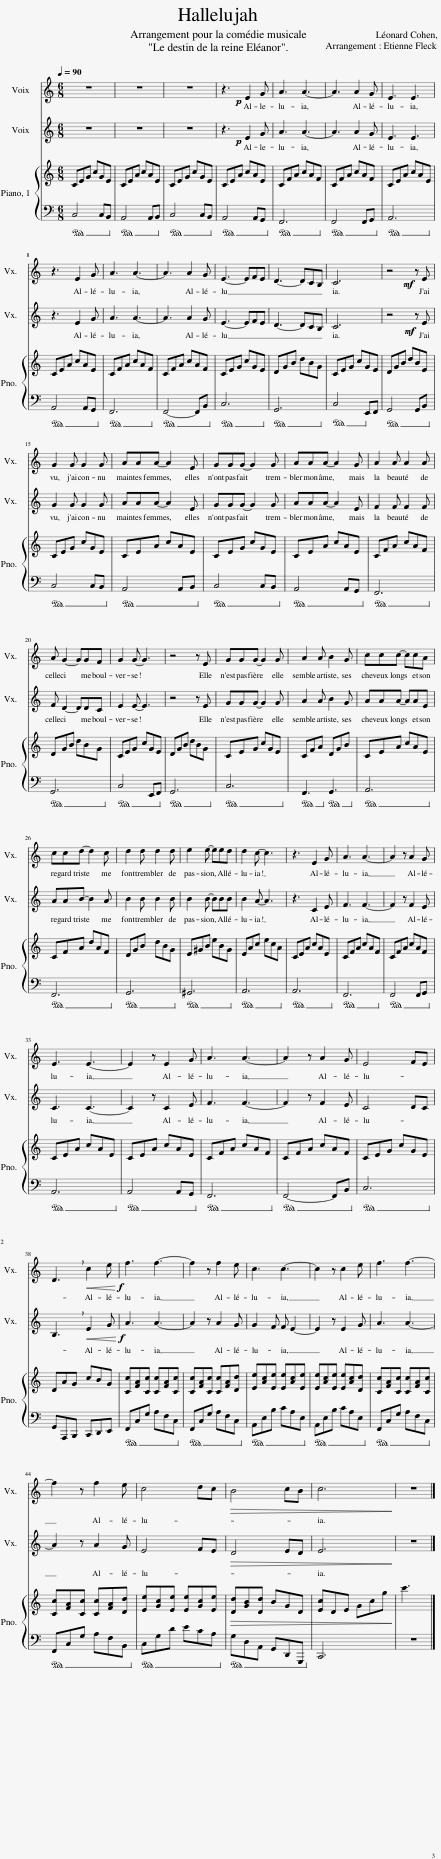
X:1
%%score 1 2 { 3 | 4 }
L:1/8
Q:1/4=90
M:6/8
I:linebreak $
K:C
V:1 treble
V:2 treble
V:3 treble
V:4 bass
V:1
 z6 | z6 | z6 | z3!p! E2 G | A3 A3- | %5
 A3 A2 G | E3 E3 |$ z3 E2 G | A3 A3- | A3 A2 G | %10
 E3- EFE | D3- DCB, | C6 | z4!mf! z E |$ G2 G G2 G | %15
 AAA- A2 E | GGG- G2 G | AAA- A2 G | A2 A A2 A |$ A G2- GGF | %20
 G2 G- G3 | z4 z E | GGG- G2 G | A2 A B2 G | ccc- ccA |$ %25
 ccd- d2 c | d2 d d2 d | e2 e- eed | d2 c- c3 | z3 E2 G | %30
 A3 A3- | A2 z A2 G |$ E3 E3- | E2 z E2 G | A3 A3- | %35
 A2 z A2 G | E4 FE |$ !breath!D3!<(! c2 e!<)! |!f! f3 f3- | f2 z f2 e | %40
 c3 c3- | c2 z c2 e | f3 f3- |$ f2 z f2 e | c4 dc | %45
!>(! B4 cB | c6!>)! | z3 |] %48
V:2
 z6 | z6 | z6 | z3!p! E2 G | A3 A3- | %5
 A3 A2 G | E3 E3 |$ z3 E2 G | A3 A3- | A3 A2 G | %10
 E3- EFE | D3- DCB, | C6 | z4!mf! z E |$ G2 G G2 G | %15
 AAA- A2 E | GGG- G2 G | AAA- A2 E | F2 F F2 F |$ F D2- DDC | %20
 E2 E- E3 | z4 z E | GGG- G2 G | A2 A B2 G | AAA- AAE |$ %25
 AAB- B2 A | B2 B B2 B | B2 B- BBB | B2 A- A3 | z3 C2 E | %30
 F3 F3- | F2 z F2 E |$ C3 C3- | C2 z C2 E | F3 F3- | %35
 F2 z F2 E | C4 DC |$ !breath!B,3!<(! E2 G!<)! |!f! A3 A3- | A2 z A2 G | %40
 G2 F F E2- | E2 z E2 G | A3 A3- |$ A2 z A2 G | E4 FE | %45
!>(! D4 ED | E6!>)! | z3 |] %48
V:3
 CEG cGE | CEA cAE | CEG cGE | CEA cAE | CFA cAF | %5
 CFA cAF | CEA cAE |$ CEA cAE | CFA cAF | CFA cAF | %10
 CEG cGE | DGB dBG | CEG cGE | DGB dBE |$ CEG cGE | %15
 CEA cAE | CEG cGE | CEA cAE | CFA cAF |$ DGB dBG | %20
 CEG cGE | DGB dBG | CEG cGE | CFA DGB | CEA cAE |$ %25
 CFA dAF | DGB dBG | E^GB eBG | EAc ecA | CEA cAE | %30
 CFA cAF | CFA cAF |$ CEA cAE | CEA cAE | CFA cAF | %35
 CFA cAF | CEG cGE |$ DAG cBG | [Cc][FA][Cc] [Cc][FA][Cc] | [Cc][FA][Cc] [Cc][FA][Dd] | %40
 [Ee][Ac][Ee] [Ee][Ac][Ee] | [Ee][Ac][Ee] [Ee][Ac][Dd] | [Cc][FA][Cc] [Cc][FA][Cc] |$ [Cc][FA][Cc] [Cc][FA][Dd] | [Ee][Gc][Ee] [Ee][Gc][Ee] | %45
!>(! [Dd][GB][Dd] BGD | [Ec]DE Gcg!>)! | c'3 |] %48
V:4
!ped! C,4 C,B,,!ped-up! |!ped! A,,4 A,,B,,!ped-up! |!ped! C,4 C,B,,!ped-up! |!ped! A,,4 A,,G,,!ped-up! |!ped! F,,6!ped-up! | %5
!ped! F,,4 F,,G,,!ped-up! |!ped! A,,6!ped-up! |$!ped! A,,4 A,,G,,!ped-up! |!ped! F,,6!ped-up! |!ped! F,,4- F,,B,,!ped-up! | %10
!ped! C,6!ped-up! |!ped! G,,6!ped-up! |!ped! C,4 E,,F,,!ped-up! |!ped! G,,4 G,,B,,!ped-up! |$!ped! C,4 C,B,,!ped-up! | %15
!ped! A,,4 A,,B,,!ped-up! |!ped! C,4 C,B,,!ped-up! |!ped! A,,4 A,,G,,!ped-up! |!ped! F,,6!ped-up! |$!ped! G,,6!ped-up! | %20
!ped! C,4 E,,F,,!ped-up! |!ped! G,,6!ped-up! |!ped! C,6!ped-up! |!ped! F,,3!ped-up!!ped! G,,3!ped-up! |!ped! A,,6!ped-up! |$ %25
!ped! F,,6!ped-up! |!ped! G,,6!ped-up! |!ped! ^G,,6!ped-up! |!ped! A,,6!ped-up! |!ped! A,,6!ped-up! | %30
!ped! F,,6!ped-up! |!ped! F,,4 F,,G,,!ped-up! |$!ped! A,,6!ped-up! |!ped! A,,4 A,,G,,!ped-up! |!ped! F,,6!ped-up! | %35
!ped! F,,4- F,,B,,!ped-up! |!ped! C,6!ped-up! |$ G,,A,,,B,,, C,,D,,E,, |!ped! F,,C,G, A,F,C,!ped-up! |!ped! F,,C,G, A,F,C,!ped-up! | %40
!ped! A,,E,B, CA,E,!ped-up! |!ped! A,,E,B, CA,E,!ped-up! |!ped! F,,C,G, A,F,C,!ped-up! |$!ped! F,,C,G, A,F,B,,!ped-up! |!ped! C,G,D ECA,!ped-up! | %45
!ped! G,D,A,, G,,D,,G,,,!ped-up! | C,,6 | z3 |] %48
